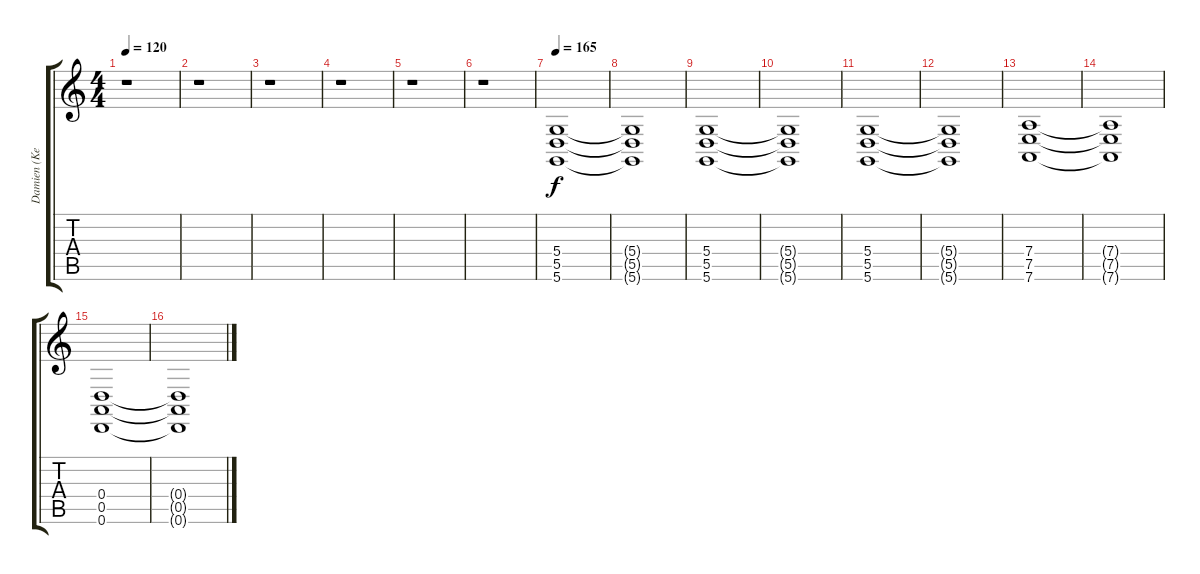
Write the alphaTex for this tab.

\track ("Damien (KeybLeft)" "Damien (Ke") {instrument pad4choir}
\staff {score tabs}
\tuning (E4 B3 G3 D3 A2 D2) {hide}
\ts (4 4)
\tempo 120
\clef g2
\ks c
r.1{dy f} |
r.1 |
r.1 |
r.1 |
r.1 |
r.1 |
\tempo 165
(5.4 5.5 5.6).1{instrument pad4choir} |
(5.4{t} 5.5{t} 5.6{t}).1 |
(5.4 5.5 5.6).1 |
(5.4{t} 5.5{t} 5.6{t}).1 |
(5.4 5.5 5.6).1 |
(5.4{t} 5.5{t} 5.6{t}).1 |
(7.4 7.5 7.6).1 |
(7.4{t} 7.5{t} 7.6{t}).1 |
(0.4 0.5 0.6).1 |
(0.4{t} 0.5{t} 0.6{t}).1
